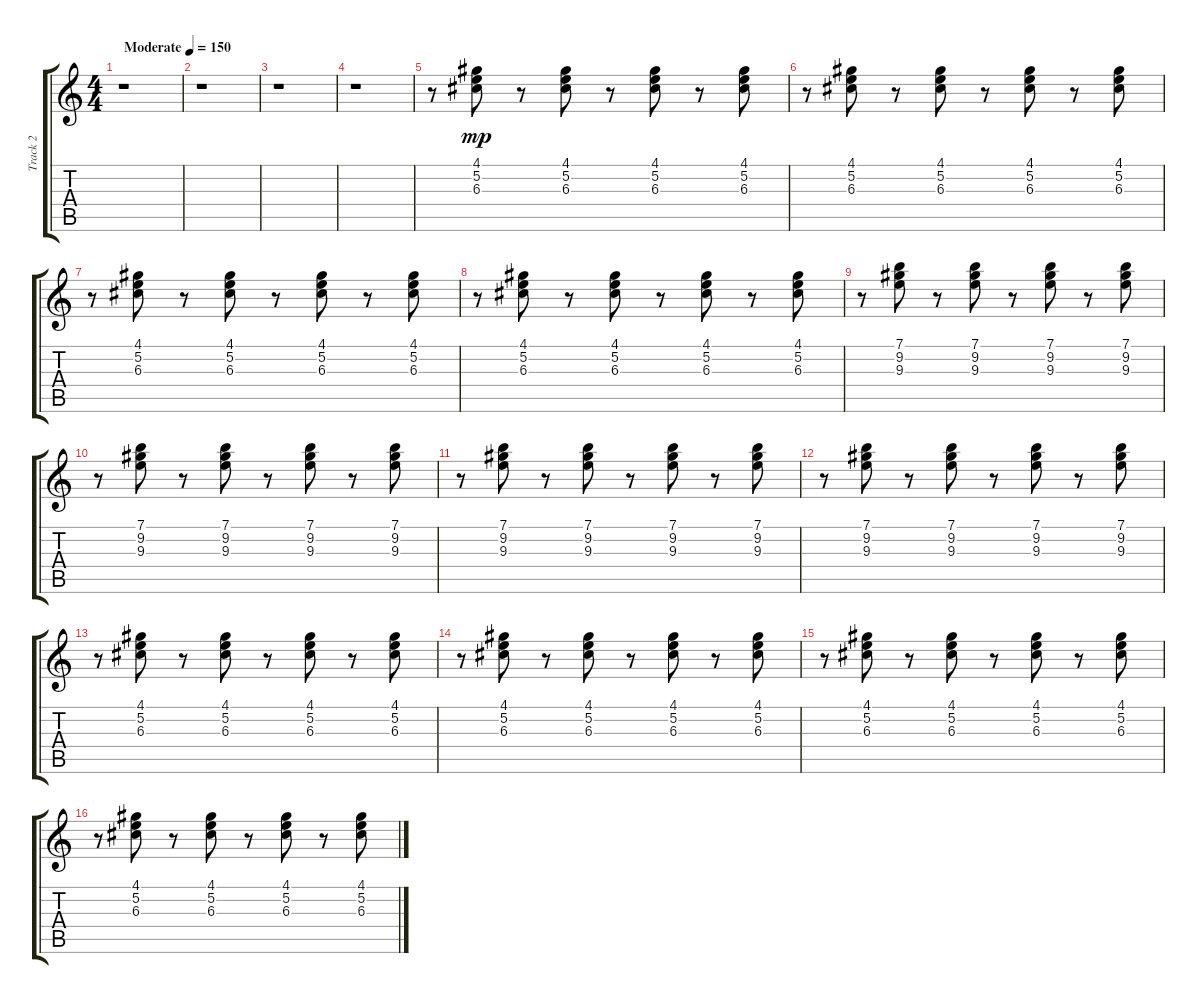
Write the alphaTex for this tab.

\track ("Track 2" "Track 2") {instrument distortionguitar}
\staff {score tabs}
\tuning (E4 B3 G3 D3 A2 E2) {hide}
\ts (4 4)
\tempo (150 "Moderate")
\clef g2
\ks c
r.1{dy mp instrument distortionguitar} |
r.1 |
r.1 |
r.1 |
r.8 (4.1 5.2 6.3).8 r.8 (4.1 5.2 6.3).8 r.8 (4.1 5.2 6.3).8 r.8 (4.1 5.2 6.3).8 |
r.8 (4.1 5.2 6.3).8 r.8 (4.1 5.2 6.3).8 r.8 (4.1 5.2 6.3).8 r.8 (4.1 5.2 6.3).8 |
r.8 (4.1 5.2 6.3).8 r.8 (4.1 5.2 6.3).8 r.8 (4.1 5.2 6.3).8 r.8 (4.1 5.2 6.3).8 |
r.8 (4.1 5.2 6.3).8 r.8 (4.1 5.2 6.3).8 r.8 (4.1 5.2 6.3).8 r.8 (4.1 5.2 6.3).8 |
r.8 (7.1 9.2 9.3).8 r.8 (7.1 9.2 9.3).8 r.8 (7.1 9.2 9.3).8 r.8 (7.1 9.2 9.3).8 |
r.8 (7.1 9.2 9.3).8 r.8 (7.1 9.2 9.3).8 r.8 (7.1 9.2 9.3).8 r.8 (7.1 9.2 9.3).8 |
r.8 (7.1 9.2 9.3).8 r.8 (7.1 9.2 9.3).8 r.8 (7.1 9.2 9.3).8 r.8 (7.1 9.2 9.3).8 |
r.8 (7.1 9.2 9.3).8 r.8 (7.1 9.2 9.3).8 r.8 (7.1 9.2 9.3).8 r.8 (7.1 9.2 9.3).8 |
r.8 (4.1 5.2 6.3).8 r.8 (4.1 5.2 6.3).8 r.8 (4.1 5.2 6.3).8 r.8 (4.1 5.2 6.3).8 |
r.8 (4.1 5.2 6.3).8 r.8 (4.1 5.2 6.3).8 r.8 (4.1 5.2 6.3).8 r.8 (4.1 5.2 6.3).8 |
r.8 (4.1 5.2 6.3).8 r.8 (4.1 5.2 6.3).8 r.8 (4.1 5.2 6.3).8 r.8 (4.1 5.2 6.3).8 |
r.8 (4.1 5.2 6.3).8 r.8 (4.1 5.2 6.3).8 r.8 (4.1 5.2 6.3).8 r.8 (4.1 5.2 6.3).8
